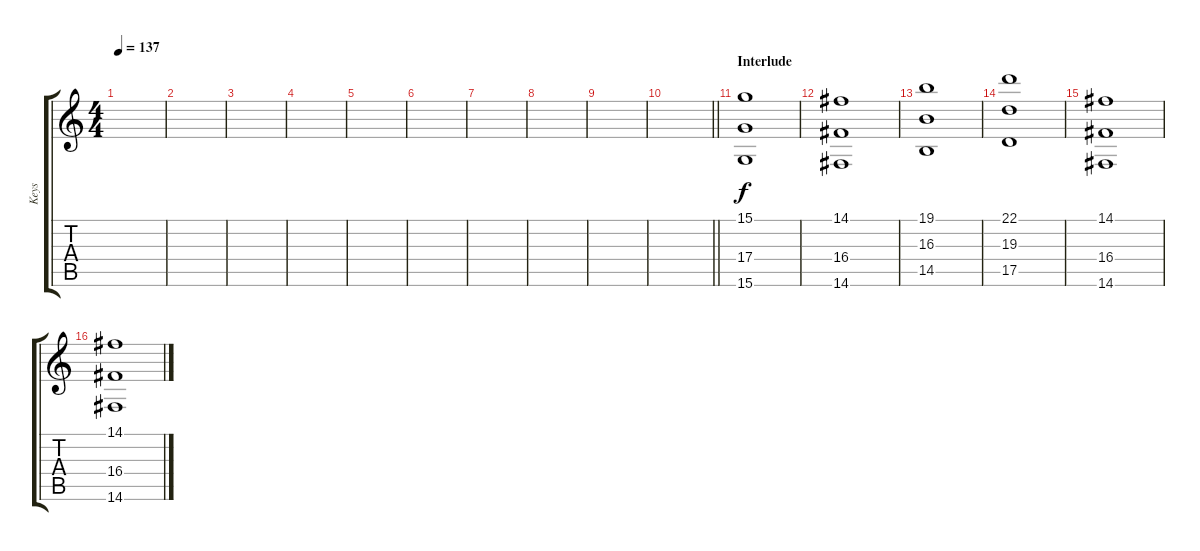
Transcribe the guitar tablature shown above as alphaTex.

\track ("Keys" "Keys") {instrument synthstrings2}
\staff {score tabs}
\tuning (E4 B3 G3 D3 A2 E2) {hide}
\ts (4 4)
\tempo 137
\clef g2
\ks c
|
|
|
|
|
|
|
|
|
\barLineRight lightlight
|
\section ("" "Interlude")
(15.1 17.4 15.6).1 |
(14.1 16.4 14.6).1 |
(19.1 16.3 14.5).1 |
(22.1 19.3 17.5).1 |
(14.1 16.4 14.6).1 |
(14.1 16.4 14.6).1
